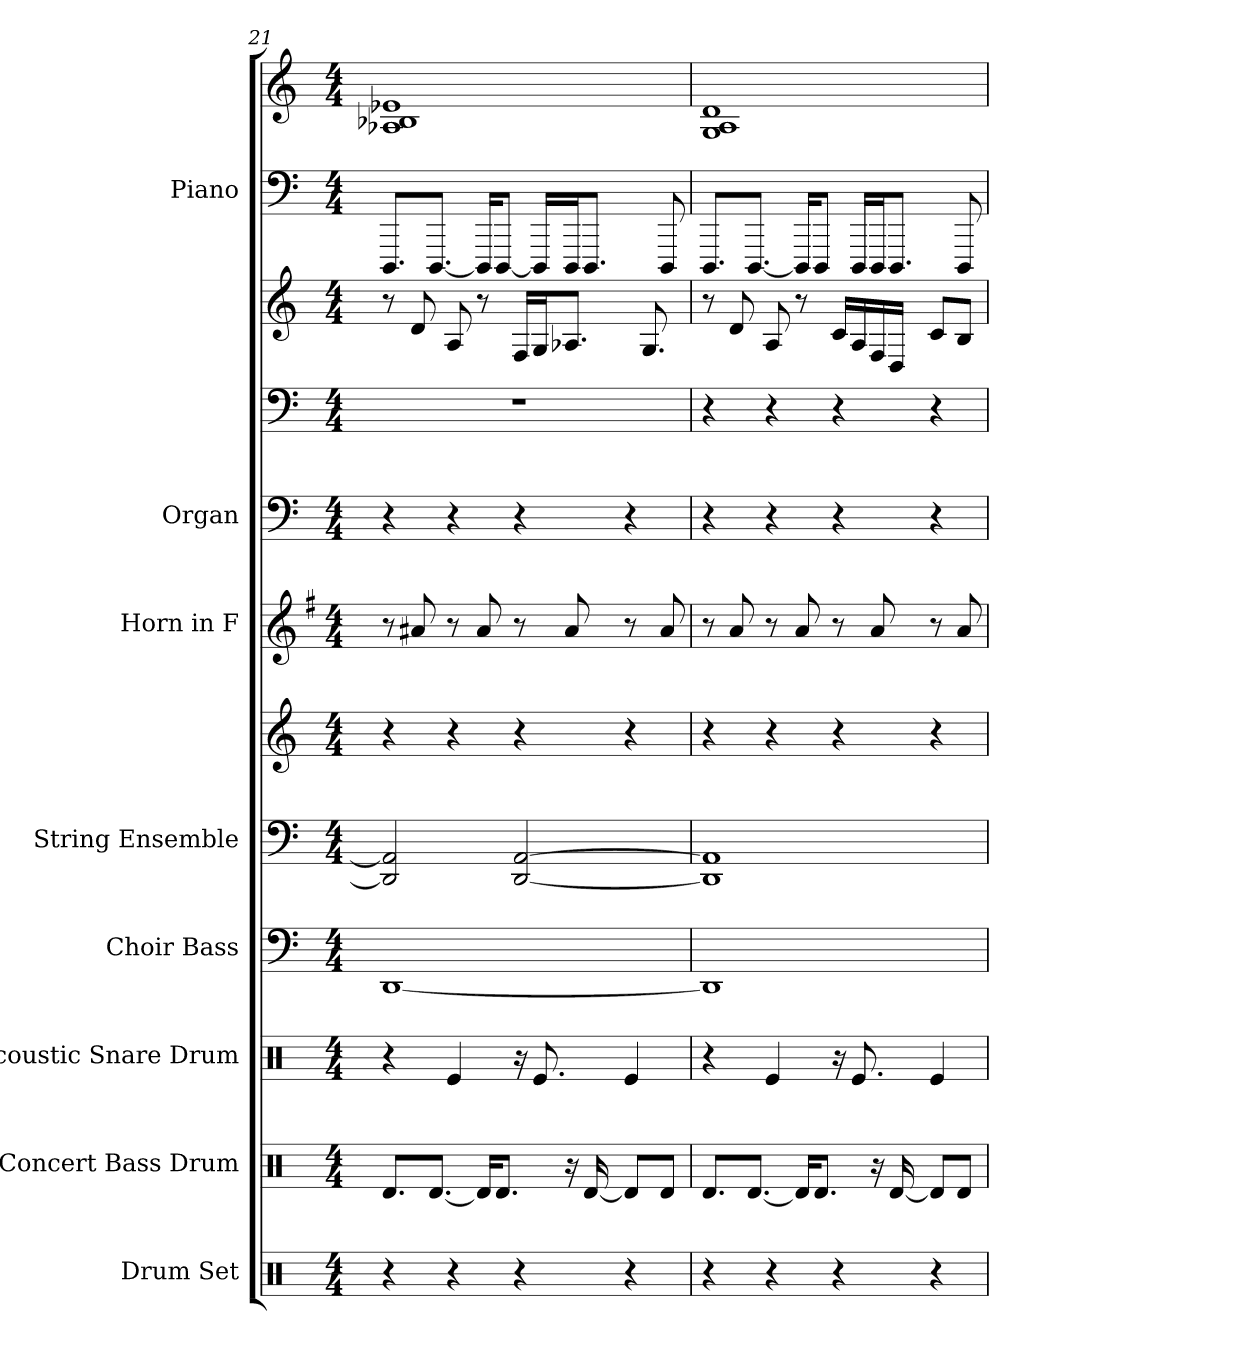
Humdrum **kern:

**kern	**kern	**kern	**kern	**kern	**kern	**kern	**kern	**kern	**kern	**kern	**kern
*part8	*part7	*part6	*part5	*part4	*part4	*part3	*part2	*part2	*part2	*part1	*part1
*staff12	*staff11	*staff10	*staff9	*staff8	*staff7	*staff6	*staff5	*staff4	*staff3	*staff2	*staff1
*I"Drum Set	*I"Concert Bass Drum	*I"Acoustic Snare Drum	*I"Choir Bass	*I"String Ensemble	*	*I"Horn in F	*I"Organ	*	*	*I"Piano	*
*I'Drums	*I'CBD	*I'Snr	*I'Bass	*I'St. Ens.	*	*	*I'Org.	*	*	*I'Pno.	*
*clefX	*clefX	*clefX	*clefF4	*clefF4	*clefG2	*clefG2	*clefF4	*clefF4	*clefG2	*clefF4	*clefG2
*	*	*	*	*	*	*ITrd4c7	*	*	*	*	*
*k[]	*k[]	*k[]	*k[]	*k[]	*k[]	*k[]	*k[]	*k[]	*k[]	*k[]	*k[]
*M4/4	*M4/4	*M4/4	*M4/4	*M4/4	*M4/4	*M4/4	*M4/4	*M4/4	*M4/4	*M4/4	*M4/4
=21	=21	=21	=21	=21	=21	=21	=21	=21	=21	=21	=21
4r	8.RdL	4r	[1DD	2DD] 2AA]	4r	8r	4r	1r	8r	8.DDDL	1B-X 1A-X 1e-X
.	.	.	.	.	.	8d#X	.	.	8d	.	.
.	[8.RdJ	.	.	.	.	.	.	.	.	[8.DDDJ	.
4r	.	4Re	.	.	4r	8r	4r	.	8A	.	.
.	16RdKL]	.	.	.	.	8d#	.	.	8r	16DDDKL]	.
.	8.RdJ	.	.	.	.	.	.	.	.	[8DDDJ	.
4r	.	16r	.	[2DD [2AA	4r	8r	4r	.	16FLL	.	.
.	.	8.Re	.	.	.	.	.	.	16GJ	16DDDLL]	.
.	16r	.	.	.	.	8d#	.	.	8.A-XJ	16DDDJ	.
.	[16Rd	.	.	.	.	.	.	.	.	8.DDDJ	.
4r	8RdL]	4Re	.	.	4r	8r	4r	.	.	.	.
.	.	.	.	.	.	.	.	.	8.G	.	.
.	8RdJ	.	.	.	.	8d#	.	.	.	8DDD	.
=22	=22	=22	=22	=22	=22	=22	=22	=22	=22	=22	=22
4r	8.RdL	4r	1DD]	1DD] 1AA]	4r	8r	4r	4r	8r	8.DDDL	1G 1A 1d
.	.	.	.	.	.	8d	.	.	8d	.	.
.	[8.RdJ	.	.	.	.	.	.	.	.	[8.DDDJ	.
4r	.	4Re	.	.	4r	8r	4r	4r	8A	.	.
.	16RdKL]	.	.	.	.	8d	.	.	8r	16DDDKL]	.
.	8.RdJ	.	.	.	.	.	.	.	.	8DDDJ	.
4r	.	16r	.	.	4r	8r	4r	4r	16cLL	.	.
.	.	8.Re	.	.	.	.	.	.	16A	16DDDLL	.
.	16r	.	.	.	.	8d	.	.	16F	16DDDJ	.
.	[16Rd	.	.	.	.	.	.	.	16DJJ	8.DDDJ	.
4r	8RdL]	4Re	.	.	4r	8r	4r	4r	8cL	.	.
.	8RdJ	.	.	.	.	8d	.	.	8BJ	8DDD	.
=	=	=	=	=	=	=	=	=	=	=	=
*-	*-	*-	*-	*-	*-	*-	*-	*-	*-	*-	*-
